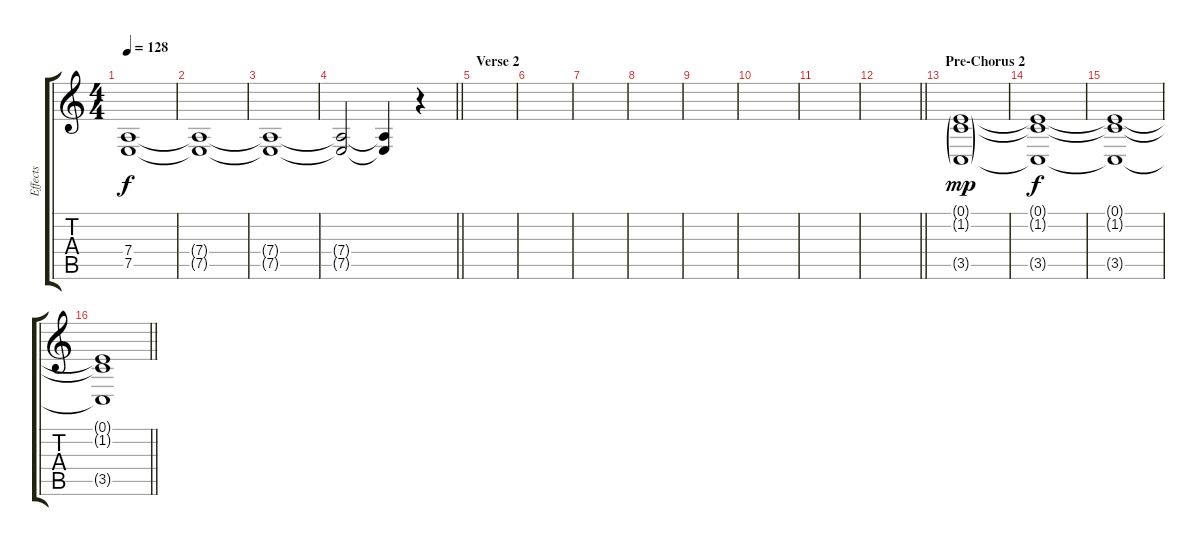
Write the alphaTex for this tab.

\track ("Effects" "Effects") {instrument drawbarorgan}
\staff {score tabs}
\tuning (E4 B3 G3 D3 A2 E2) {hide}
\ts (4 4)
\tempo 128
\clef g2
\ks c
(7.4{t} 7.5{t}).1{dy f} |
(7.4{t} 7.5{t}).1 |
(7.4{t} 7.5{t}).1 |
\barLineRight lightlight
(7.4{t} 7.5{t}).2 (7.4{t} 7.5{t}).4 r.4 |
\section ("" "Verse 2")
|
|
|
|
|
|
|
\barLineRight lightlight
|
\section ("" "Pre-Chorus 2")
(0.1{g} 1.2{g} 3.5{g}).1{dy mp} |
(0.1{t} 1.2{t} 3.5{t}).1{dy f} |
(0.1{t} 1.2{t} 3.5{t}).1 |
\barLineRight lightlight
(0.1{t} 1.2{t} 3.5{t}).1
